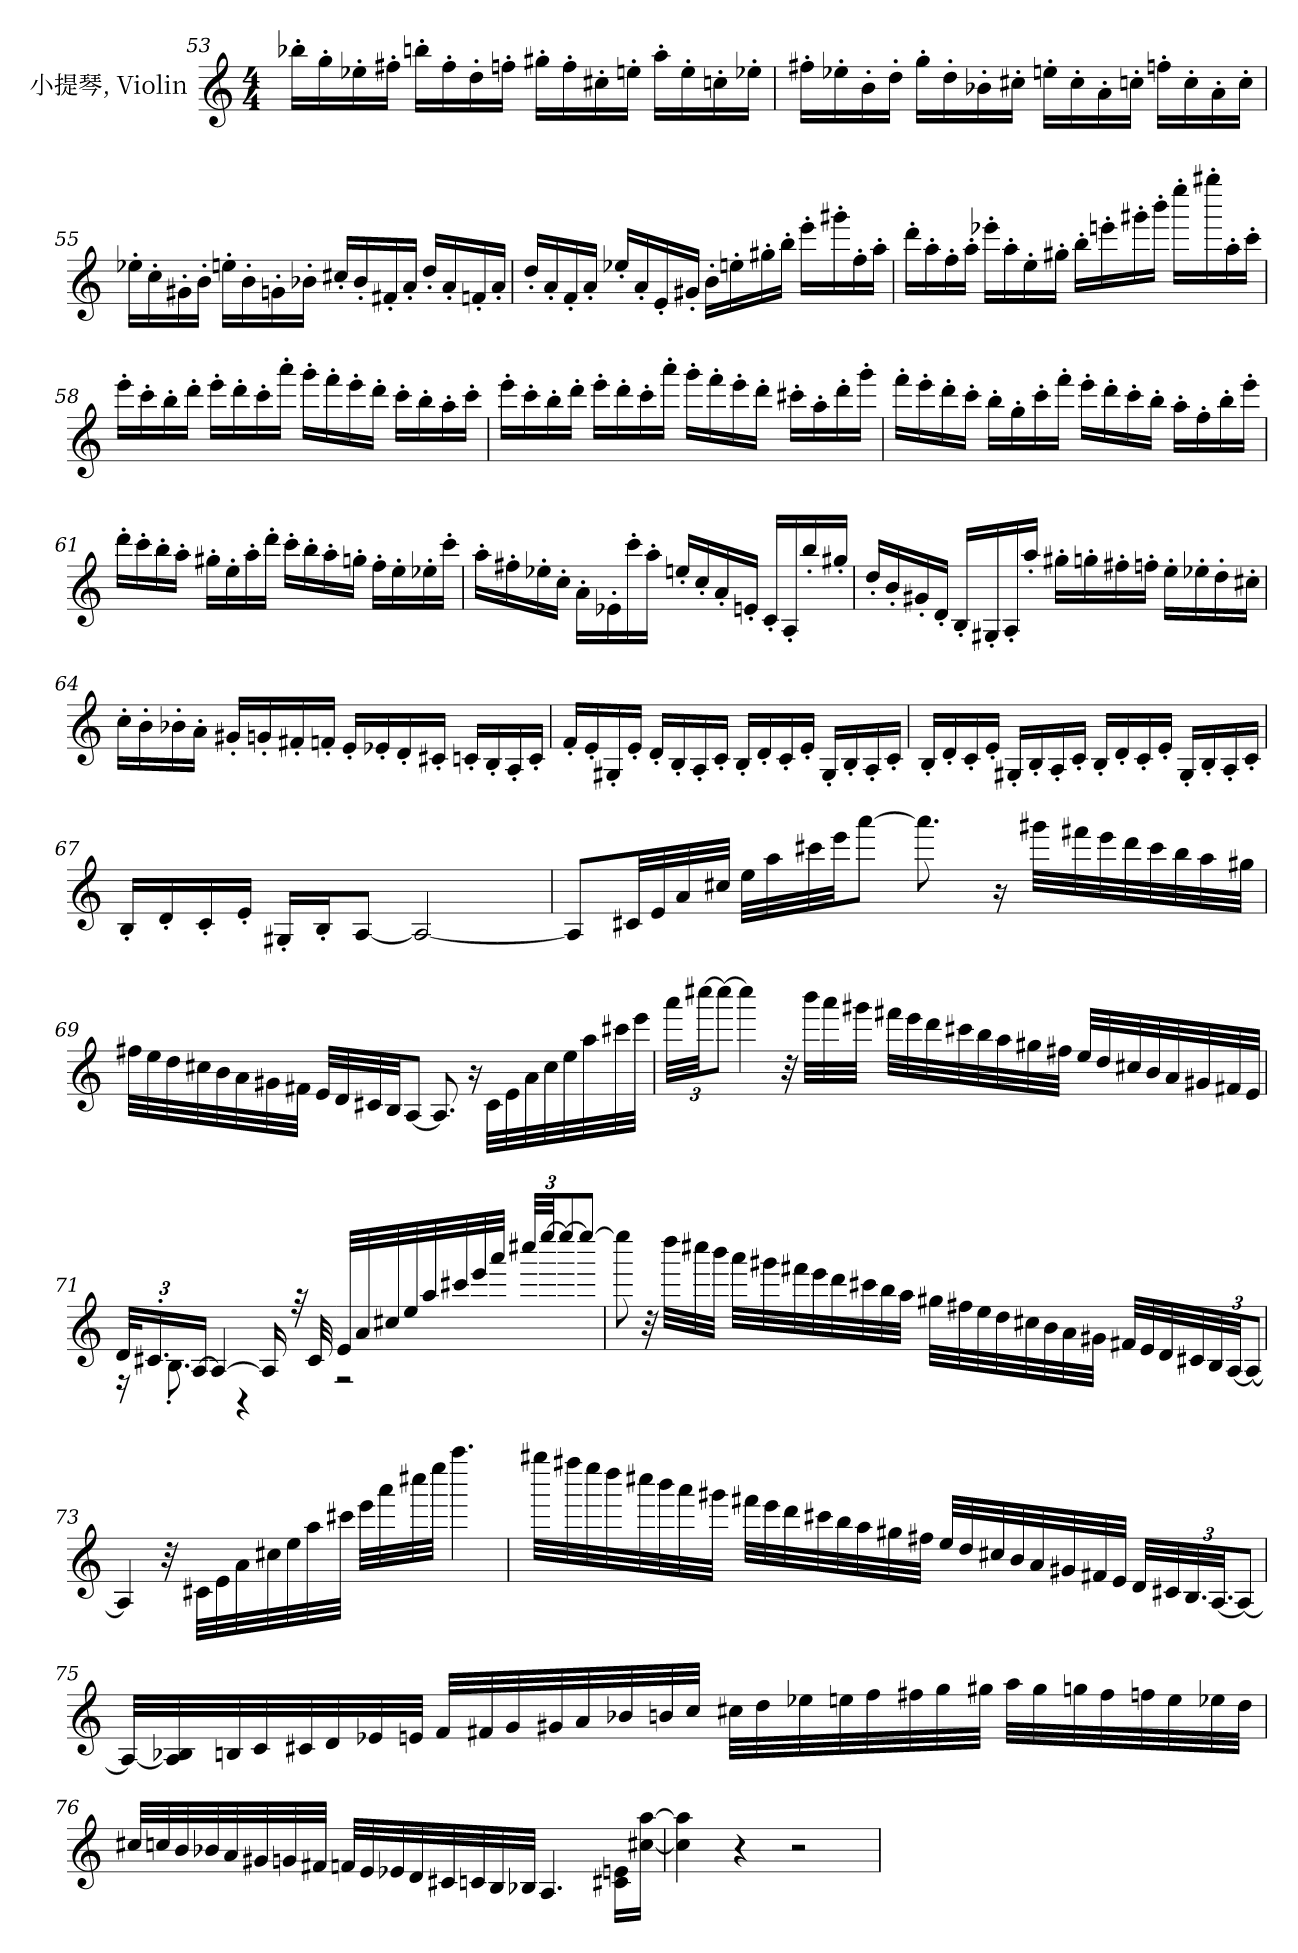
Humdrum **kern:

**kern
*part1
*staff1
*I"小提琴, Violin
*I'Vln.
!!LO:LB:g=z
*clefG2
*k[]
*M4/4
=53
16bb-X'\LL
16gg'\
16ee-X'\
16ff#X'\JJ
16bbn'\LL
16ff#'\
16dd'\
16ffn'\JJ
16gg#X'\LL
16ff'\
16cc#X'\
16een'\JJ
16aa'\LL
16ee'\
16ccn'\
16ee-X'\JJ
=54
16ff#X'\LL
16ee-X'\
16b'\
16dd'\JJ
16gg'\LL
16dd'\
16b-X'\
16cc#X'\JJ
16een'\LL
16cc#'\
16a'\
16ccn'\JJ
16ffn'\LL
16cc'\
16a'\
16cc'\JJ
!!LO:LB:g=z
=55
16ee-X'\LL
16cc'\
16g#X'\
16b'\JJ
16een'\LL
16b'\
16gn'\
16b-X'\JJ
16cc#X'/LL
16b-'/
16f#X'/
16a'/JJ
16dd'/LL
16a'/
16fn'/
16a'/JJ
=56
16dd'/LL
16a'/
16f'/
16a'/JJ
16ee-X'/LL
16a'/
*MM155
16e'/
16g#X'/JJ
16b'\LL
16een'\
16gg#X'\
16bb'\JJ
16eee'\LL
16ggg#X'\
*MM160
16ff'\
16aa'\JJ
!!LO:LB:g=z
=57
16ddd'\LL
16aa'\
16ff'\
16aa'\JJ
16eee-X'\LL
16aa'\
*MM155
16ee'\
16gg#X'\JJ
16bb'\LL
16eeen'\
*MM150
16ggg#X'\
16bbb'\JJ
16eeee'\LL
16gggg#X'\
*MM167
16aa'\
16ccc'\JJ
=58
16eee'\LL
16ccc'\
16bb'\
16ddd'\JJ
16eee'\LL
16ddd'\
16ccc'\
16aaa'\JJ
16ggg'\LL
16fff'\
16eee'\
16ddd'\JJ
16ccc'\LL
16bb'\
16aa'\
16ccc'\JJ
!!LO:PB:g=z
=59
16eee'\LL
16ccc'\
16bb'\
16ddd'\JJ
16eee'\LL
16ddd'\
16ccc'\
16aaa'\JJ
16ggg'\LL
16fff'\
16eee'\
16ddd'\JJ
16ccc#X'\LL
16aa'\
16ddd'\
16ggg'\JJ
=60
16fff'\LL
16eee'\
16ddd'\
16ccc'\JJ
16bb'\LL
16gg'\
16ccc'\
16fff'\JJ
16eee'\LL
16ddd'\
16ccc'\
16bb'\JJ
16aa'\LL
16ff'\
16bb'\
16eee'\JJ
!!LO:LB:g=z
=61
16ddd'\LL
16ccc'\
16bb'\
16aa'\JJ
16gg#X'\LL
16ee'\
16aa'\
16ddd'\JJ
16ccc'\LL
16bb'\
16aa'\
16ggn'\JJ
16ff'\LL
16ee'\
16ee-X'\
16ccc'\JJ
=62
16aa'\LL
16ff#X'\
16ee-X'\
16cc'\JJ
16a'\LL
16e-X'\
16ccc'\
16aa'\JJ
16een'/LL
16cc'/
16a'/
16en'/JJ
16c'/LL
16A'/
16bb'/
16gg#X'/JJ
!!LO:LB:g=z
=63
16dd'/LL
16b'/
16g#X'/
16d'/JJ
16B'/LL
16G#X'/
16A'/
16aa'/JJ
16gg#X'\LL
16ggn'\
16ff#X'\
16ffn'\JJ
16ee'\LL
16ee-X'\
16dd'\
16cc#X'\JJ
=64
16cc'\LL
16b'\
16b-X'\
16a'\JJ
16g#X'/LL
16gn'/
16f#X'/
16fn'/JJ
16e'/LL
16e-X'/
16d'/
16c#X'/JJ
16cn'/LL
16B'/
16A'/
16c'/JJ
!!LO:LB:g=z
=65
16f'/LL
16e'/
16G#X'/
16e'/JJ
16d'/LL
16B'/
16A'/
16c'/JJ
16B'/LL
16d'/
16c'/
16e'/JJ
16G#'/LL
16B'/
16A'/
16c'/JJ
=66
16B'/LL
16d'/
16c'/
16e'/JJ
16G#X'/LL
16B'/
*MM160
16A'/
16c'/JJ
16B'/LL
16d'/
*MM150
16c'/
16e'/JJ
16G#'/LL
16B'/
*MM130
16A'/
16c'/JJ
!!LO:LB:g=z
=67
16B'/LL
16d'/
*MM110
16c'/
16e'/JJ
16G#X'/LL
16B'/J
*MM105
[8A/J
2A/_
=68
8A/L]
32c#X/LL
32e/
32a/
32cc#X/JJJ
32ee\LLL
32aa\
32ccc#X\
32eee\JJ
[8aaa\J
8.aaa\]
16r
32ggg#X\LLL
32fff#X\
32eee\
32ddd\
32ccc#\
32bb\
32aa\
32gg#X\JJJ
!!LO:LB:g=z
=69
32ff#X\LLL
32ee\
32dd\
32cc#X\
32b\
32a\
32g#X\
32f#X\JJJ
32e/LLL
32d/
32c#X/
32B/JJ
[8A/J
8.A/]
16r
32c#\LLL
32e\
32a\
32cc#\
32ee\
32aa\
32ccc#X\
32eee\JJJ
!!LO:LB:g=z
=70
*Xbrackettup
48aaa\LLL
[48cccc#X\JJ
12cccc#\J_
4cccc#\]
32r
32bbb\LLL
32aaa\
32ggg#X\JJJ
32fff#X\LLL
32eee\
32ddd\
32ccc#X\
32bb\
32aa\
32gg#X\
32ff#X\JJJ
32ee/LLL
32dd/
32cc#X/
32b/
32a/
32g#X/
32f#X/
32e/JJJ
!!LO:LB:g=z
=71
*^
48d/KLL	16r
24.c#X'/	.
.	8.B'\
[24A/JJ	.
4A/_	.
.	4r
16A/]	.
32r	.
32c#/	.
32e/LLL	2r
32a/	.
32cc#X/	.
32ee/	.
32aa/	.
32ccc#X/	.
32eee/	.
32aaa/JJJ	.
48cccc#X/LLL	.
[48eeee/JJ	.
12eeee/_	.
8eeee/J_	.
*v	*v
!!LO:LB:g=z
=72
8eeee\]
32r
32dddd\LLL
32cccc#X\
32bbb\JJJ
32aaa\LLL
32ggg#X\
32fff#X\
32eee\
32ddd\
32ccc#X\
32bb\
32aa\JJJ
32gg#X\LLL
32ff#X\
32ee\
32dd\
32cc#X\
32b\
32a\
32g#X\JJJ
32f#X/LLL
32e/
32d/
32c#X/
48B/
[48A/JJ
12A/J_
!!LO:LB:g=z
=73
4A/]
32r
32c#X\LLL
32e\
32a\
32cc#X\
32ee\
32aa\
32ccc#X\JJJ
32eee\LLL
32aaa\
32cccc#X\
32eeee\JJJ
4.aaaa\
!!LO:LB:g=z
=74
32gggg#X\LLL
32ffff#X\
32eeee\
32dddd\
32cccc#X\
32bbb\
32aaa\
32ggg#X\JJJ
32fff#X\LLL
32eee\
32ddd\
32ccc#X\
32bb\
32aa\
32gg#X\
32ff#X\JJJ
32ee/LLL
32dd/
32cc#X/
32b/
32a/
32g#X/
32f#X/
32e/JJJ
32d/LLL
32c#X/
48.B/
*MM100
[48.A/JJ
8A/J_
!!LO:PB:g=z
=75
32A/LLL_
32A/] 32B-X/
32Bn/
32c/
32c#X/
32d/
32e-X/
32en/JJJ
32f/LLL
*MM110
32f#X/
32g/
32g#X/
32a/
32b-X/
32bn/
32cc/JJJ
32cc#X\LLL
*MM120
32dd\
32ee-X\
32een\
32ff\
32ff#X\
32gg\
32gg#X\JJJ
32aa\LLL
32gg#\
32ggn\
32ff#\
32ffn\
*MM110
32ee\
32ee-X\
32dd\JJJ
!!LO:LB:g=z
=76
32cc#X/LLL
*MM105
32ccn/
32b/
32b-X/
32a/
32g#X/
32gn/
32f#X/JJJ
32fn/LLL
*MM100
32e/
32e-X/
32d/
32c#X/
*MM90
32cn/
32B/
32B-X/JJJ
4.A/
*MM110
16c#X\ 16en\LL
[16cc#X\ [16aa\JJ
=77
4cc#\] 4aa\]
4r
2r
=
*-
